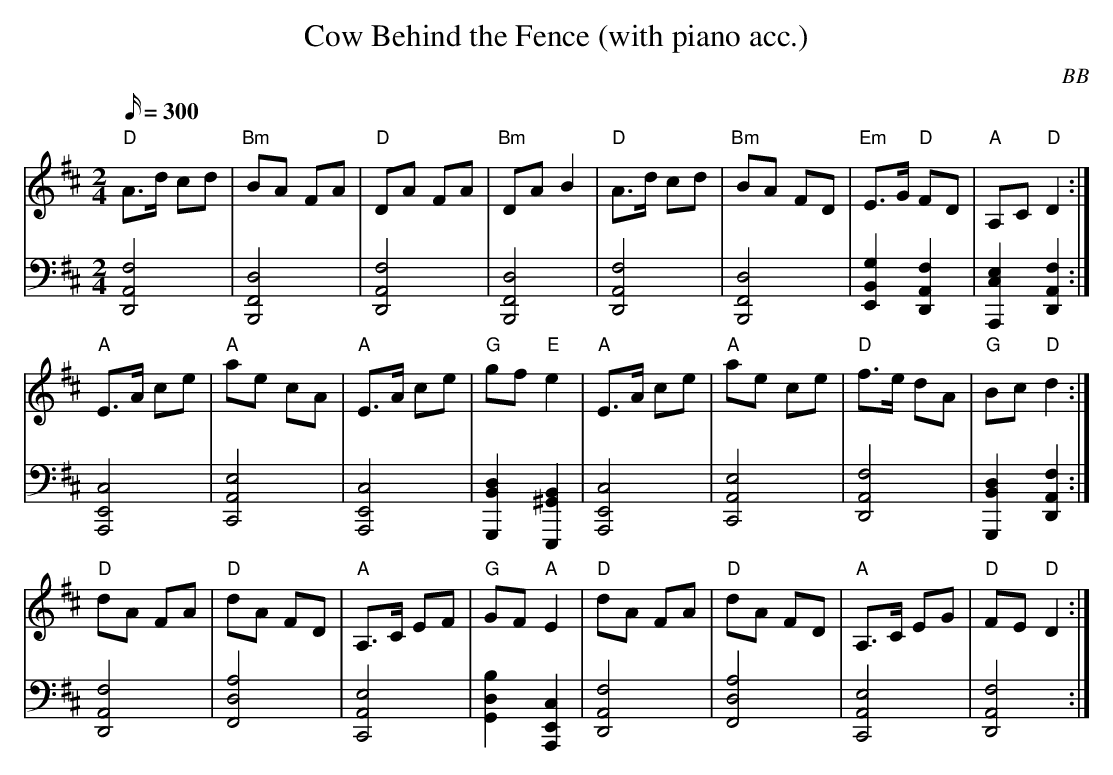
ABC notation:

X:1
T: Cow Behind the Fence (with piano acc.)
C: BB
M: 2/4
Q: 300
L: 1/8
V: 1 program 1 110% fiddle
V: 2 volume=70 clef=bass m=D program 1 00
K: D
[V:1] "D"A>d cd | "Bm"BA FA | "D"DA FA | "Bm"DA B2 |"D"A>d cd | "Bm"BA FD |\
"Em"E>G "D"FD | "A"A,C "D"D2 :|
[V:2] [D,4A,4F4]|[B,,4D4F,4]|[D,4A,4F4]|[B,,4D4F,4]|[D,4A,4F4]|[B,,4D4F,4]|\
[E,2B,2G2][D,2A,2F2]|[A,,2E2C2][D,2A,2F2]:|
[V:1] "A"E>A ce | "A"ae cA | "A"E>A ce | "G"gf "E"e2 |\
"A"E>A ce | "A"ae ce | "D"f>e dA | "G"Bc "D"d2 :|
[V:2] [A,,4C4E,4]|[A,4C,4E4]|[A,,4C4E,4]|[G,,2D2B,2][E,,2B,2^G,2]|\
[A,,4C4E,4]|[A,4C,4E4]|[D,4A,4F4]|[G,,2D2B,2][D,2A,2F2]:|
[V:1] "D"dA FA|"D"dA FD|"A"A,>C EF|"G"GF "A"E2|"D"dA FA|"D"dA FD|"A"A,>C EG |\
"D" FE "D"D2 :|
[V:2] [D,4A,4F4]|[D4A4F,4]|[A,4C,4E4]|[G,2D2B2][A,,2E,2C2]|[D,4A,4F4]|[D4A4F,4]|\
[A,4C,4E4]|[D,4A,4F4] :|
